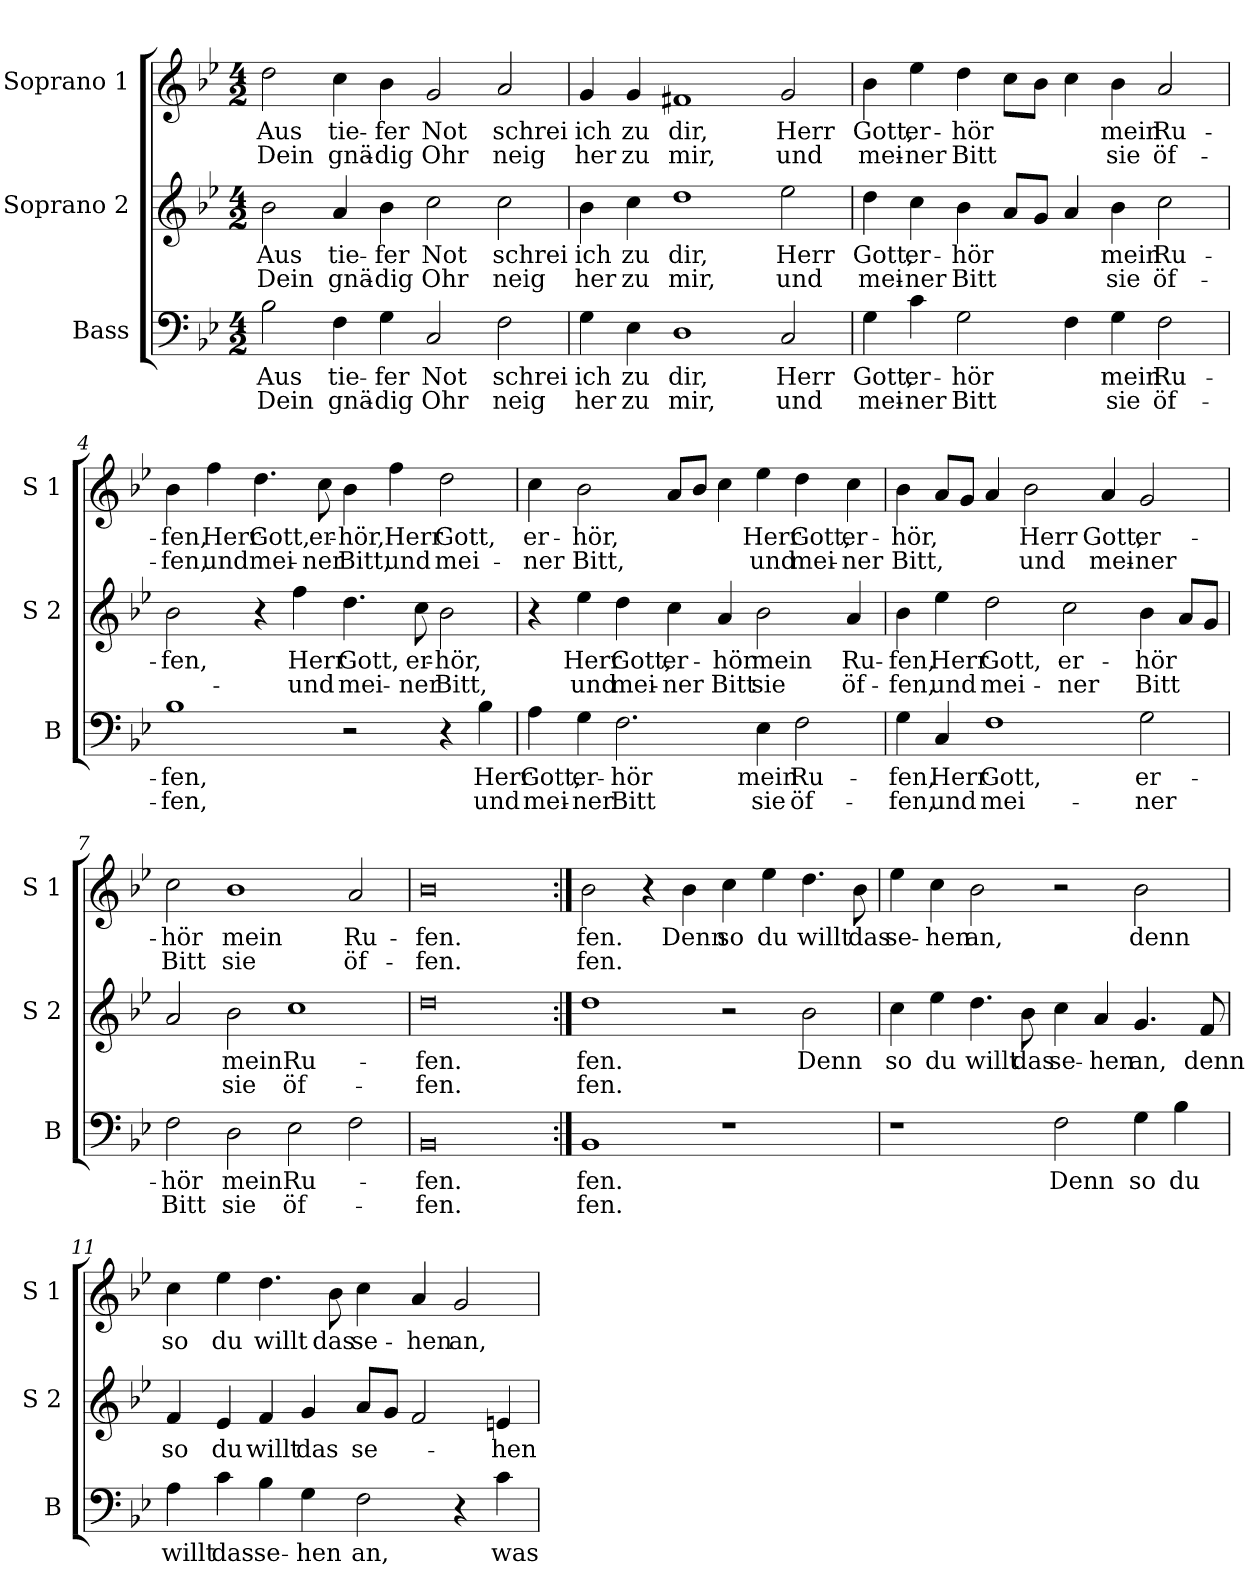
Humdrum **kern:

**kern	**text	**text	**kern	**text	**text	**kern	**text	**text
*part3	*part3	*part3	*part2	*part2	*part2	*part1	*part1	*part1
*staff3	*staff3	*staff3	*staff2	*staff2	*staff2	*staff1	*staff1	*staff1
*I"Bass	*	*	*I"Soprano 2	*	*	*I"Soprano 1	*	*
*I'B	*	*	*I'S 2	*	*	*I'S 1	*	*
*clefF4	*	*	*clefG2	*	*	*clefG2	*	*
*k[b-e-]	*	*	*k[b-e-]	*	*	*k[b-e-]	*	*
*B-:	*	*	*B-:	*	*	*B-:	*	*
*M4/2	*	*	*M4/2	*	*	*M4/2	*	*
=1	=1	=1	=1	=1	=1	=1	=1	=1
!	!LO:LY:b	!LO:LY:b	!	!LO:LY:b	!LO:LY:b	!	!LO:LY:b	!LO:LY:b
2B-\	Aus	Dein	2b-\	Aus	Dein	2dd\	Aus	Dein
!	!LO:LY:b	!LO:LY:b	!	!LO:LY:b	!LO:LY:b	!	!LO:LY:b	!LO:LY:b
4F\	tie-	gnä-	4a/	tie-	gnä-	4cc\	tie-	gnä-
!	!LO:LY:b	!LO:LY:b	!	!LO:LY:b	!LO:LY:b	!	!LO:LY:b	!LO:LY:b
4G\	-fer	-dig	4b-\	-fer	-dig	4b-\	-fer	-dig
!	!LO:LY:b	!LO:LY:b	!	!LO:LY:b	!LO:LY:b	!	!LO:LY:b	!LO:LY:b
2C/	Not	Ohr	2cc\	Not	Ohr	2g/	Not	Ohr
!	!LO:LY:b	!LO:LY:b	!	!LO:LY:b	!LO:LY:b	!	!LO:LY:b	!LO:LY:b
2F\	schrei	neig	2cc\	schrei	neig	2a/	schrei	neig
=2	=2	=2	=2	=2	=2	=2	=2	=2
!	!LO:LY:b	!LO:LY:b	!	!LO:LY:b	!LO:LY:b	!	!LO:LY:b	!LO:LY:b
4G\	ich	her	4b-\	ich	her	4g/	ich	her
!	!LO:LY:b	!LO:LY:b	!	!LO:LY:b	!LO:LY:b	!	!LO:LY:b	!LO:LY:b
4E-\	zu	zu	4cc\	zu	zu	4g/	zu	zu
!	!LO:LY:b	!LO:LY:b	!	!LO:LY:b	!LO:LY:b	!	!LO:LY:b	!LO:LY:b
1D	dir,	mir,	1dd	dir,	mir,	1f#X	dir,	mir,
!	!LO:LY:b	!LO:LY:b	!	!LO:LY:b	!LO:LY:b	!	!LO:LY:b	!LO:LY:b
2C/	Herr	und	2ee-\	Herr	und	2g/	Herr	und
=3	=3	=3	=3	=3	=3	=3	=3	=3
!	!LO:LY:b	!LO:LY:b	!	!LO:LY:b	!LO:LY:b	!	!LO:LY:b	!LO:LY:b
4G\	Gott,	mei-	4dd\	Gott,	mei-	4b-\	Gott,	mei-
!	!LO:LY:b	!LO:LY:b	!	!LO:LY:b	!LO:LY:b	!	!LO:LY:b	!LO:LY:b
4c\	er-	-ner	4cc\	er-	-ner	4ee-\	er-	-ner
!	!LO:LY:b	!LO:LY:b	!	!LO:LY:b	!LO:LY:b	!	!LO:LY:b	!LO:LY:b
2G\	-hör	Bitt	4b-\	-hör	Bitt	4dd\	-hör	Bitt
.	.	.	8a/L	.	.	8cc\L	.	.
.	.	.	8g/J	.	.	8b-\J	.	.
4F\	.	.	4a/	.	.	4cc\	.	.
!	!LO:LY:b	!LO:LY:b	!	!LO:LY:b	!LO:LY:b	!	!LO:LY:b	!LO:LY:b
4G\	mein	sie	4b-\	mein	sie	4b-\	mein	sie
!	!LO:LY:b	!LO:LY:b	!	!LO:LY:b	!LO:LY:b	!	!LO:LY:b	!LO:LY:b
2F\	Ru-	öf-	2cc\	Ru-	öf-	2a/	Ru-	öf-
!!LO:LB:g=z
=4	=4	=4	=4	=4	=4	=4	=4	=4
!	!LO:LY:b	!LO:LY:b	!	!LO:LY:b	!	!	!LO:LY:b	!LO:LY:b
1B-	-fen,	-fen,	2b-\	-fen,	.	4b-\	-fen,	-fen,
!	!	!	!	!	!	!	!LO:LY:b	!LO:LY:b
.	.	.	.	.	.	4ff\	Herr	und
!	!	!	!	!	!	!	!LO:LY:b	!LO:LY:b
.	.	.	4r	.	.	4.dd\	Gott,	mei-
!	!	!	!	!LO:LY:b	!LO:LY:b	!	!	!
.	.	.	4ff\	Herr	-und	.	.	.
!	!	!	!	!	!	!	!LO:LY:b	!LO:LY:b
.	.	.	.	.	.	8cc\	er-	-ner
!	!	!	!	!LO:LY:b	!LO:LY:b	!	!LO:LY:b	!LO:LY:b
2r	.	.	4.dd\	Gott,	mei-	4b-\	-hör,	Bitt,
!	!	!	!	!	!	!	!LO:LY:b	!LO:LY:b
.	.	.	.	.	.	4ff\	Herr	und
!	!	!	!	!LO:LY:b	!LO:LY:b	!	!	!
.	.	.	8cc\	er-	-ner	.	.	.
!	!	!	!	!LO:LY:b	!LO:LY:b	!	!LO:LY:b	!LO:LY:b
4r	.	.	2b-\	-hör,	Bitt,	2dd\	Gott,	mei-
!	!LO:LY:b	!LO:LY:b	!	!	!	!	!	!
4B-\	Herr	und	.	.	.	.	.	.
=5	=5	=5	=5	=5	=5	=5	=5	=5
!	!LO:LY:b	!LO:LY:b	!	!	!	!	!LO:LY:b	!LO:LY:b
4A\	Gott,	mei-	4r	.	.	4cc\	er-	-ner
!	!LO:LY:b	!LO:LY:b	!	!LO:LY:b	!LO:LY:b	!	!LO:LY:b	!LO:LY:b
4G\	er-	-ner	4ee-\	Herr	und	2b-\	-hör,	Bitt,
!	!LO:LY:b	!LO:LY:b	!	!LO:LY:b	!LO:LY:b	!	!	!
2.F\	-hör	Bitt	4dd\	Gott,	mei-	.	.	.
!	!	!	!	!LO:LY:b	!LO:LY:b	!	!	!
.	.	.	4cc\	er-	-ner	8a/L	.	.
.	.	.	.	.	.	8b-/J	.	.
!	!	!	!	!LO:LY:b	!LO:LY:b	!	!	!
.	.	.	4a/	-hör	Bitt	4cc\	.	.
!	!LO:LY:b	!LO:LY:b	!	!LO:LY:b	!LO:LY:b	!	!LO:LY:b	!LO:LY:b
4E-\	mein	sie	2b-\	mein	sie	4ee-\	Herr	und
!	!LO:LY:b	!LO:LY:b	!	!	!	!	!LO:LY:b	!LO:LY:b
2F\	Ru-	öf-	.	.	.	4dd\	Gott,	mei-
!	!	!	!	!LO:LY:b	!LO:LY:b	!	!LO:LY:b	!LO:LY:b
.	.	.	4a/	Ru-	öf-	4cc\	er-	-ner
!!LO:LB:g=z
=6	=6	=6	=6	=6	=6	=6	=6	=6
!	!LO:LY:b	!LO:LY:b	!	!LO:LY:b	!LO:LY:b	!	!LO:LY:b	!LO:LY:b
4G\	-fen,	-fen,	4b-\	-fen,	-fen,	4b-\	-hör,	Bitt,
!	!LO:LY:b	!LO:LY:b	!	!LO:LY:b	!LO:LY:b	!	!	!
4C/	Herr	und	4ee-\	Herr	und	8a/L	.	.
.	.	.	.	.	.	8g/J	.	.
!	!LO:LY:b	!LO:LY:b	!	!LO:LY:b	!LO:LY:b	!	!	!
1F	Gott,	mei-	2dd\	Gott,	mei-	4a/	.	.
!	!	!	!	!	!	!	!LO:LY:b	!LO:LY:b
.	.	.	.	.	.	2b-\	Herr	und
!	!	!	!	!LO:LY:b	!LO:LY:b	!	!	!
.	.	.	2cc\	er-	-ner	.	.	.
!	!	!	!	!	!	!	!LO:LY:b	!LO:LY:b
.	.	.	.	.	.	4a/	Gott,	mei-
!	!LO:LY:b	!LO:LY:b	!	!LO:LY:b	!LO:LY:b	!	!LO:LY:b	!LO:LY:b
2G\	er-	-ner	4b-\	-hör	Bitt	2g/	er-	-ner
.	.	.	8a/L	.	.	.	.	.
.	.	.	8g/J	.	.	.	.	.
=7	=7	=7	=7	=7	=7	=7	=7	=7
!	!LO:LY:b	!LO:LY:b	!	!	!	!	!LO:LY:b	!LO:LY:b
2F\	-hör	Bitt	2a/	.	.	2cc\	-hör	Bitt
!	!LO:LY:b	!LO:LY:b	!	!LO:LY:b	!LO:LY:b	!	!LO:LY:b	!LO:LY:b
2D\	mein	sie	2b-\	mein	sie	1b-	mein	sie
!	!LO:LY:b	!LO:LY:b	!	!LO:LY:b	!LO:LY:b	!	!	!
2E-\	Ru-	öf-	1cc	Ru-	öf-	.	.	.
!	!	!	!	!	!	!	!LO:LY:b	!LO:LY:b
2F\	.	.	.	.	.	2a/	Ru-	öf-
=8	=8	=8	=8	=8	=8	=8	=8	=8
!	!LO:LY:b	!LO:LY:b	!	!LO:LY:b	!LO:LY:b	!	!LO:LY:b	!LO:LY:b
0BB-	-fen.	-fen.	0dd	-fen.	-fen.	0b-	-fen.	-fen.
=9:|!	=9:|!	=9:|!	=9:|!	=9:|!	=9:|!	=9:|!	=9:|!	=9:|!
!	!LO:LY:b	!LO:LY:b	!	!LO:LY:b	!LO:LY:b	!	!LO:LY:b	!LO:LY:b
1BB-	fen.	fen.	1dd	fen.	fen.	2b-\	fen.	fen.
.	.	.	.	.	.	4r	.	.
!	!	!	!	!	!	!	!LO:LY:b	!
.	.	.	.	.	.	4b-\	Denn	.
!	!	!	!	!	!	!	!LO:LY:b	!
1r	.	.	2r	.	.	4cc\	so	.
!	!	!	!	!	!	!	!LO:LY:b	!
.	.	.	.	.	.	4ee-\	du	.
!	!	!	!	!LO:LY:b	!	!	!LO:LY:b	!
.	.	.	2b-\	Denn	.	4.dd\	willt	.
!	!	!	!	!	!	!	!LO:LY:b	!
.	.	.	.	.	.	8b-\	das	.
!!LO:PB:g=z
=10	=10	=10	=10	=10	=10	=10	=10	=10
!	!	!	!	!LO:LY:b	!	!	!LO:LY:b	!
1r	.	.	4cc\	so	.	4ee-\	se-	.
!	!	!	!	!LO:LY:b	!	!	!LO:LY:b	!
.	.	.	4ee-\	du	.	4cc\	-hen	.
!	!	!	!	!LO:LY:b	!	!	!LO:LY:b	!
.	.	.	4.dd\	willt	.	2b-\	an,	.
!	!	!	!	!LO:LY:b	!	!	!	!
.	.	.	8b-\	das	.	.	.	.
!	!LO:LY:b	!	!	!LO:LY:b	!	!	!	!
2F\	Denn	.	4cc\	se-	.	2r	.	.
!	!	!	!	!LO:LY:b	!	!	!	!
.	.	.	4a/	-hen	.	.	.	.
!	!LO:LY:b	!	!	!LO:LY:b	!	!	!LO:LY:b	!
4G\	so	.	4.g/	an,	.	2b-\	denn	.
!	!LO:LY:b	!	!	!	!	!	!	!
4B-\	du	.	.	.	.	.	.	.
!	!	!	!	!LO:LY:b	!	!	!	!
.	.	.	8f/	denn	.	.	.	.
=11	=11	=11	=11	=11	=11	=11	=11	=11
!	!LO:LY:b	!	!	!LO:LY:b	!	!	!LO:LY:b	!
4A\	willt	.	4f/	so	.	4cc\	so	.
!	!LO:LY:b	!	!	!LO:LY:b	!	!	!LO:LY:b	!
4c\	das	.	4e-/	du	.	4ee-\	du	.
!	!LO:LY:b	!	!	!LO:LY:b	!	!	!LO:LY:b	!
4B-\	se-	.	4f/	willt	.	4.dd\	willt	.
!	!LO:LY:b	!	!	!LO:LY:b	!	!	!	!
4G\	-hen	.	4g/	das	.	.	.	.
!	!	!	!	!	!	!	!LO:LY:b	!
.	.	.	.	.	.	8b-\	das	.
!	!LO:LY:b	!	!	!LO:LY:b	!	!	!LO:LY:b	!
2F\	an,	.	8a/L	se-	.	4cc\	se-	.
.	.	.	8g/J	.	.	.	.	.
!	!	!	!	!	!	!	!LO:LY:b	!
.	.	.	2f/	.	.	4a/	-hen	.
!	!	!	!	!	!	!	!LO:LY:b	!
4r	.	.	.	.	.	2g/	an,	.
!	!LO:LY:b	!	!	!LO:LY:b	!	!	!	!
4c\	was	.	4en/	-hen	.	.	.	.
=	=	=	=	=	=	=	=	=
*-	*-	*-	*-	*-	*-	*-	*-	*-
